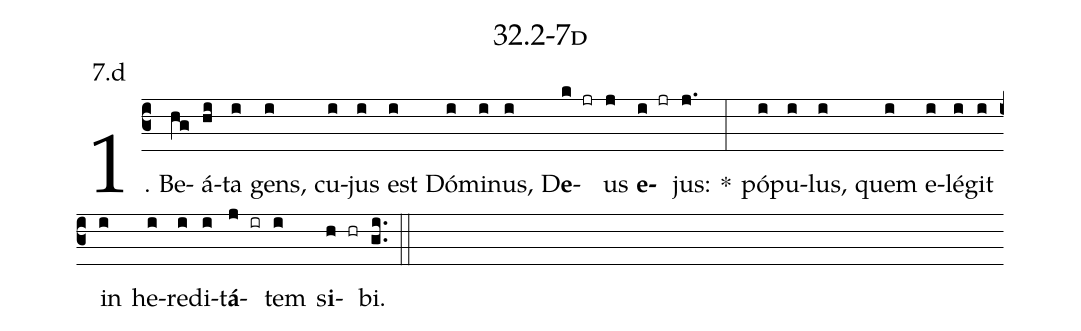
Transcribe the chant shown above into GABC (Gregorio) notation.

name: 32.2-7d;
annotation: 7.d;
%%
(c3)1. Be(hg)á(hi)ta(i) gens,(i) cu(i)jus(i) est(i) Dó(i)mi(i)nus,(i) D<b>e</b>(k jr)us(j) <b>e</b>(i jr)jus:(j.) *(:) pó(i)pu(i)lus,(i) quem(i) e(i)lé(i)git(i) in(i) he(i)re(i)di(i)t<b>á</b>(j ir)tem(i) s<b>i</b>(h hr)bi.(gi..) (::)
